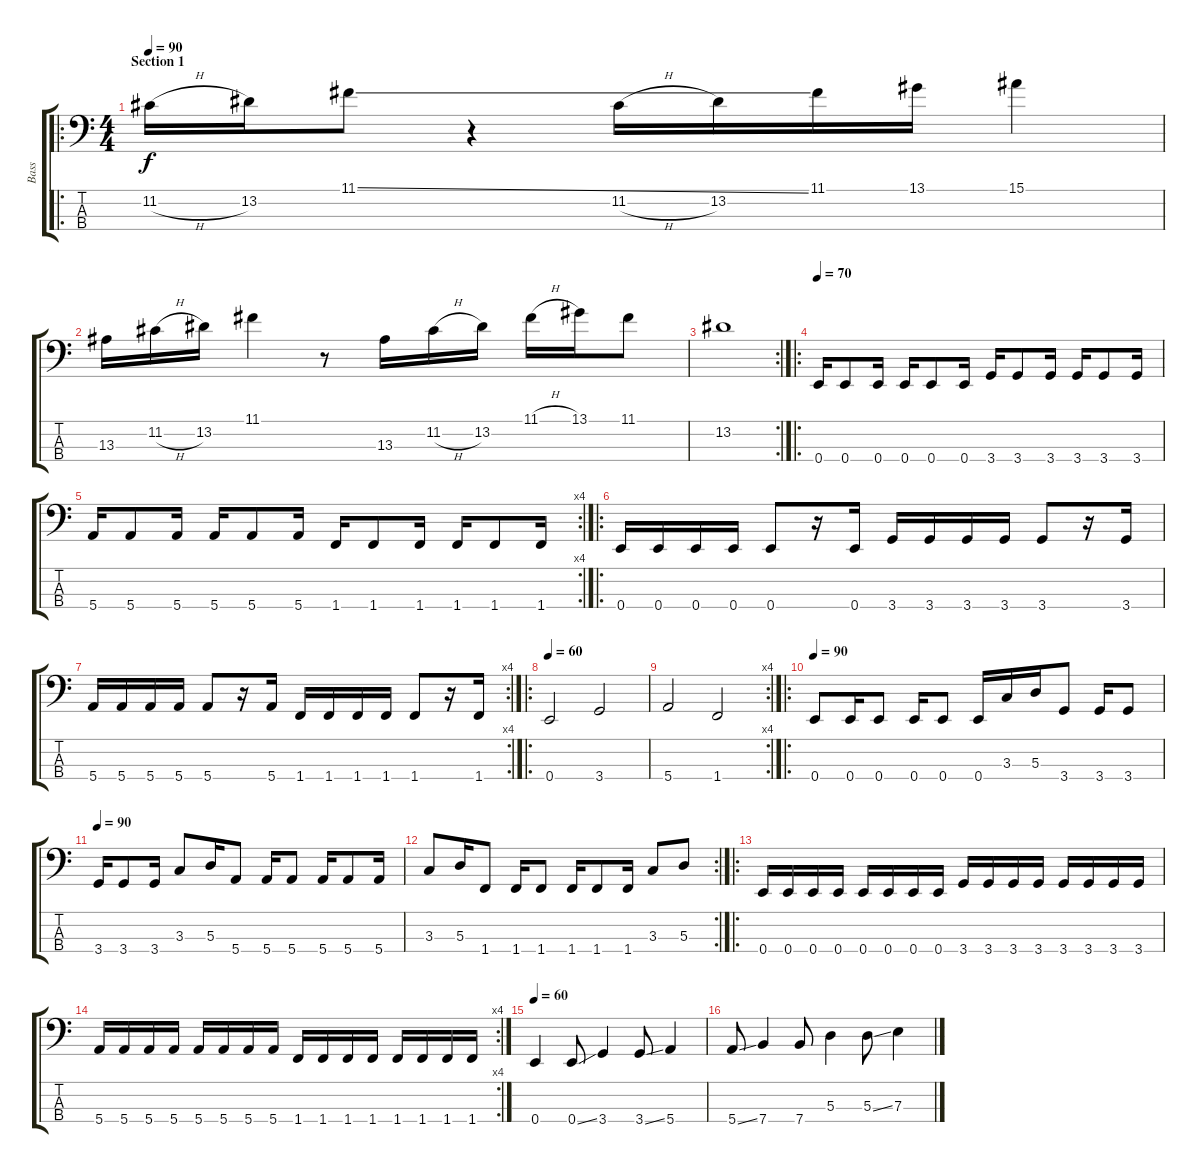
\track ("Bass" "Bass") {instrument electricbassfinger}
\staff {score tabs}
\tuning (G2 D2 A1 E1) {hide}
\ro
\ts (4 4)
\section ("" "Section 1")
\tempo 90
\clef f4
\ks c
11.2{h}.16{dy f instrument electricbassfinger} 13.2.16 11.1{ss}.8 r.4 11.2{h}.16 13.2.16 11.1.16 13.1.16 15.1.4 |
13.3.16 11.2{h}.16 13.2.16 11.1.4 r.8 13.3.16 11.2{h}.16 13.2.16 11.1{h}.16 13.1.16 11.1.8 |
\rc 2
13.2.1 |
\ro
\tempo 70
0.4.16 0.4.8 0.4.16 0.4.16 0.4.8 0.4.16 3.4.16 3.4.8 3.4.16 3.4.16 3.4.8 3.4.16 |
\rc 4
5.4.16 5.4.8 5.4.16 5.4.16 5.4.8 5.4.16 1.4.16 1.4.8 1.4.16 1.4.16 1.4.8 1.4.16 |
\ro
0.4.16 0.4.16 0.4.16 0.4.16 0.4.8 r.16 0.4.16 3.4.16 3.4.16 3.4.16 3.4.16 3.4.8 r.16 3.4.16 |
\rc 4
5.4.16 5.4.16 5.4.16 5.4.16 5.4.8 r.16 5.4.16 1.4.16 1.4.16 1.4.16 1.4.16 1.4.8 r.16 1.4.16 |
\ro
\tempo 60
0.4.2 3.4.2 |
\rc 4
5.4.2 1.4.2 |
\ro
\tempo 90
0.4.8 0.4.16 0.4.8 0.4.16 0.4.8 0.4.16 3.3.16 5.3.16 3.4.8 3.4.16 3.4.8 |
\tempo 90
3.4.16 3.4.8 3.4.16 3.3.8 5.3.16 5.4.8 5.4.16 5.4.8 5.4.16 5.4.8 5.4.16 |
\rc 2
3.3.8 5.3.16 1.4.8 1.4.16 1.4.8 1.4.16 1.4.8 1.4.16 3.3.8 5.3.8 |
\ro
0.4.16 0.4.16 0.4.16 0.4.16 0.4.16 0.4.16 0.4.16 0.4.16 3.4.16 3.4.16 3.4.16 3.4.16 3.4.16 3.4.16 3.4.16 3.4.16 |
\rc 4
5.4.16 5.4.16 5.4.16 5.4.16 5.4.16 5.4.16 5.4.16 5.4.16 1.4.16 1.4.16 1.4.16 1.4.16 1.4.16 1.4.16 1.4.16 1.4.16 |
\tempo 60
0.4.4 0.4{ss}.8 3.4.4 3.4{ss}.8 5.4.4 |
5.4{ss}.8 7.4.4 7.4.8 5.3.4 5.3{ss}.8 7.3.4
